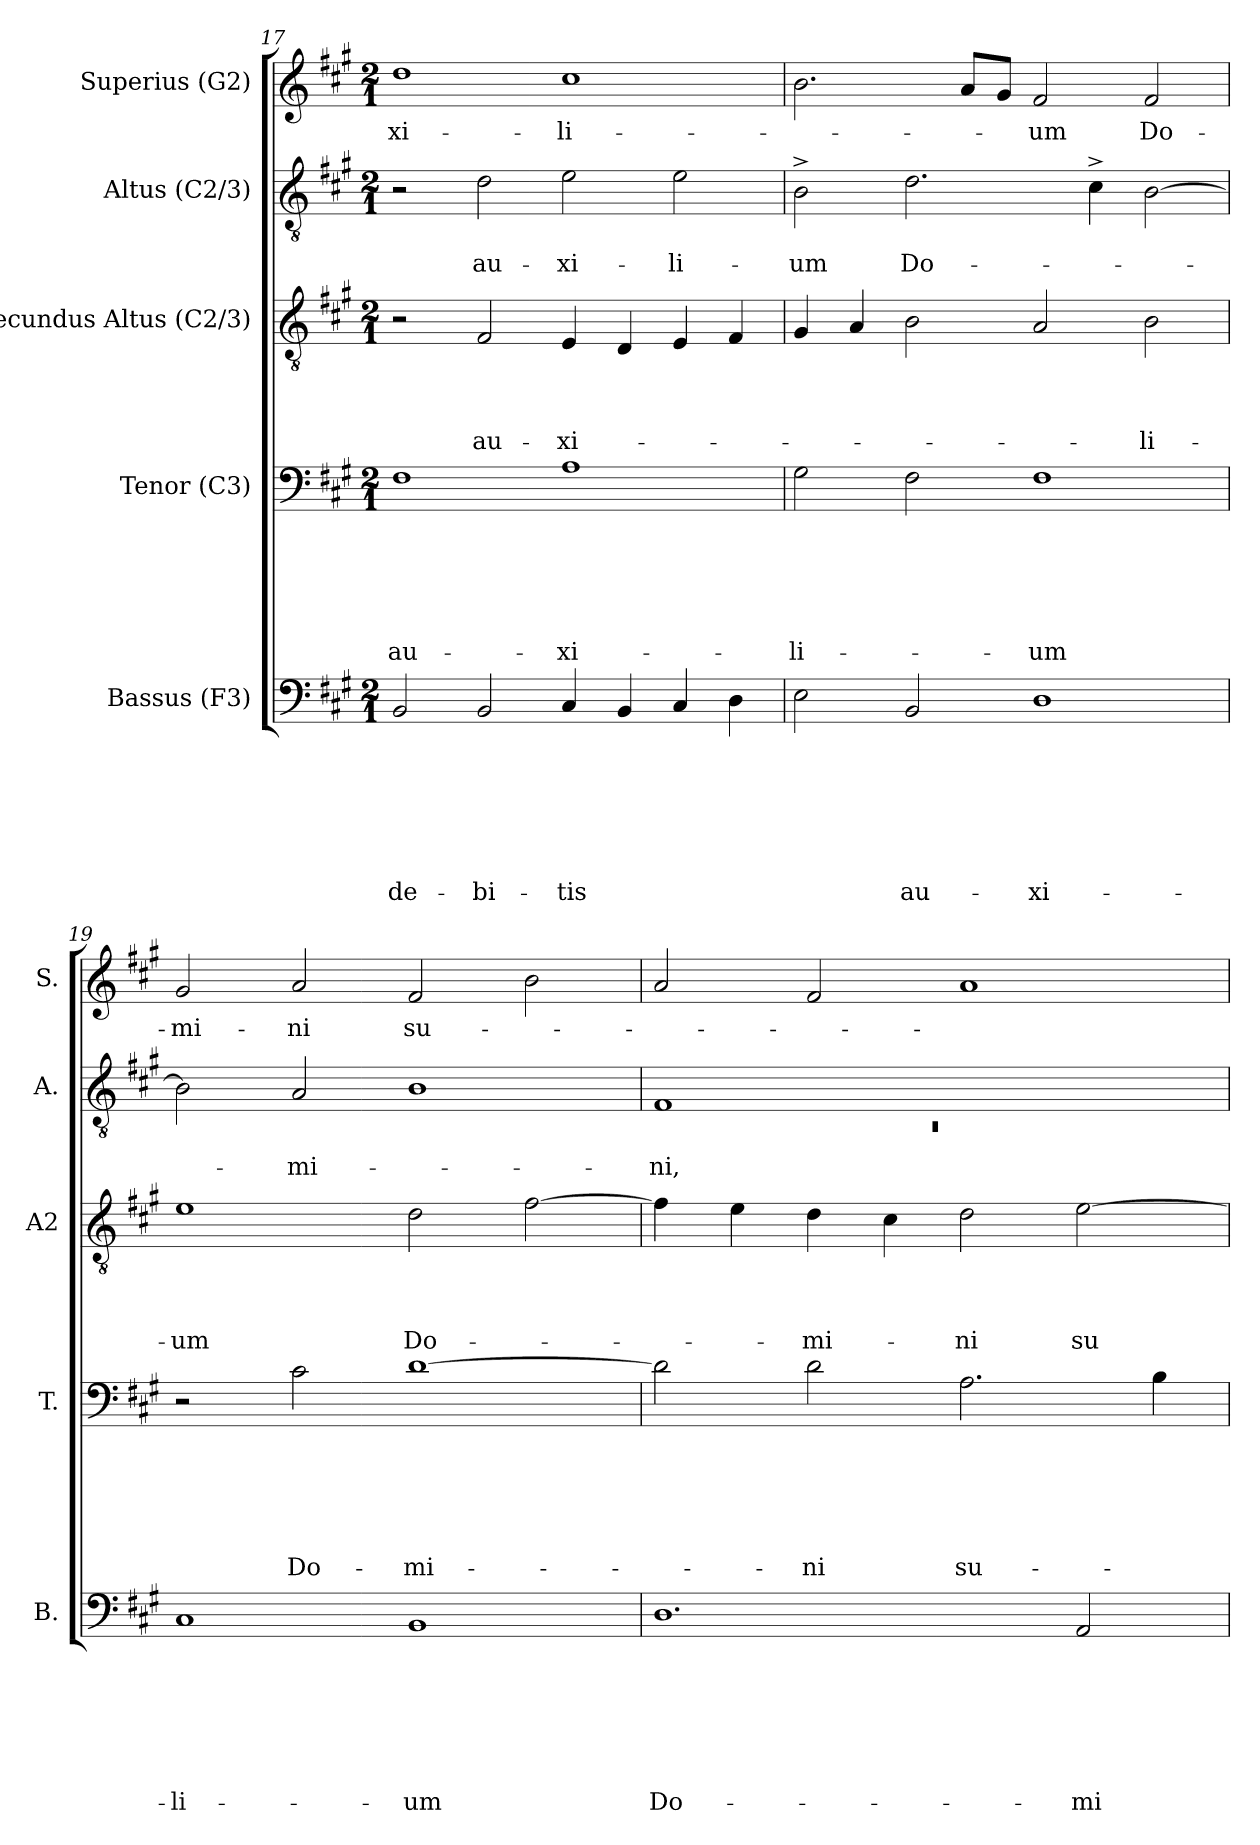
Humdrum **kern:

**kern	**text	**text	**text	**text	**text	**text	**text	**kern	**text	**text	**text	**text	**text	**text	**kern	**text	**text	**text	**text	**kern	**text	**text	**kern	**text
*part5	*part5	*part5	*part5	*part5	*part5	*part5	*part5	*part4	*part4	*part4	*part4	*part4	*part4	*part4	*part3	*part3	*part3	*part3	*part3	*part2	*part2	*part2	*part1	*part1
*staff5	*staff5	*staff5	*staff5	*staff5	*staff5	*staff5	*staff5	*staff4	*staff4	*staff4	*staff4	*staff4	*staff4	*staff4	*staff3	*staff3	*staff3	*staff3	*staff3	*staff2	*staff2	*staff2	*staff1	*staff1
*I"Bassus (F3)	*	*	*	*	*	*	*	*I"Tenor (C3)	*	*	*	*	*	*	*I"Secundus Altus (C2/3)	*	*	*	*	*I"Altus (C2/3)	*	*	*I"Superius (G2)	*
*I'B.	*	*	*	*	*	*	*	*I'T.	*	*	*	*	*	*	*I'A2	*	*	*	*	*I'A.	*	*	*I'S.	*
!!LO:LB:g=z
*clefF4	*	*	*	*	*	*	*	*clefF4	*	*	*	*	*	*	*clefGv2	*	*	*	*	*clefGv2	*	*	*clefG2	*
*k[f#c#g#]	*	*	*	*	*	*	*	*k[f#c#g#]	*	*	*	*	*	*	*k[f#c#g#]	*	*	*	*	*k[f#c#g#]	*	*	*k[f#c#g#]	*
*A:	*	*	*	*	*	*	*	*A:	*	*	*	*	*	*	*A:	*	*	*	*	*A:	*	*	*A:	*
*M2/1	*	*	*	*	*	*	*	*M2/1	*	*	*	*	*	*	*M2/1	*	*	*	*	*M2/1	*	*	*M2/1	*
=17	=17	=17	=17	=17	=17	=17	=17	=17	=17	=17	=17	=17	=17	=17	=17	=17	=17	=17	=17	=17	=17	=17	=17	=17
!	!	!	!	!	!	!	!LO:LY:b	!	!	!	!	!	!	!LO:LY:b	!	!	!	!	!	!	!	!	!	!LO:LY:b
2BB/	.	.	.	.	.	.	-de-	1F#	.	.	.	.	.	au-	2r	.	.	.	.	2r	.	.	1dd	-xi-
!	!	!	!	!	!	!	!LO:LY:b	!	!	!	!	!	!	!	!	!	!	!	!LO:LY:b	!	!	!LO:LY:b	!	!
2BB/	.	.	.	.	.	.	-bi-	.	.	.	.	.	.	.	2F#/	.	.	.	au-	2d\	.	au-	.	.
!	!	!	!	!	!	!	!LO:LY:b	!	!	!	!	!	!	!LO:LY:b	!	!	!	!	!LO:LY:b	!	!	!LO:LY:b	!	!LO:LY:b:rj
4C#/	.	.	.	.	.	.	-tis	1A	.	.	.	.	.	-xi-	4E/	.	.	.	-xi-	2e\	.	-xi-	1cc#	-li-
4BB/	.	.	.	.	.	.	.	.	.	.	.	.	.	.	4D/	.	.	.	.	.	.	.	.	.
!	!	!	!	!	!	!	!	!	!	!	!	!	!	!	!	!	!	!	!	!	!	!LO:LY:b	!	!
4C#/	.	.	.	.	.	.	.	.	.	.	.	.	.	.	4E/	.	.	.	.	2e\	.	-li-	.	.
4D\	.	.	.	.	.	.	.	.	.	.	.	.	.	.	4F#/	.	.	.	.	.	.	.	.	.
=18	=18	=18	=18	=18	=18	=18	=18	=18	=18	=18	=18	=18	=18	=18	=18	=18	=18	=18	=18	=18	=18	=18	=18	=18
!	!	!	!	!	!	!	!	!	!	!	!	!	!	!LO:LY:b	!	!	!	!	!	!	!	!LO:LY:b	!	!
2E\	.	.	.	.	.	.	.	2G#\	.	.	.	.	.	-li-	4G#/	.	.	.	.	2B^>\	.	-um	2.b\	.
.	.	.	.	.	.	.	.	.	.	.	.	.	.	.	4A/	.	.	.	.	.	.	.	.	.
!	!	!	!	!	!	!	!LO:LY:b	!	!	!	!	!	!	!	!	!	!	!	!	!	!	!LO:LY:b	!	!
2BB/	.	.	.	.	.	.	au-	2F#\	.	.	.	.	.	.	2B\	.	.	.	.	2.d\	.	Do-	.	.
.	.	.	.	.	.	.	.	.	.	.	.	.	.	.	.	.	.	.	.	.	.	.	8a/L	.
.	.	.	.	.	.	.	.	.	.	.	.	.	.	.	.	.	.	.	.	.	.	.	8g#/J	.
!	!	!	!	!	!	!	!LO:LY:b	!	!	!	!	!	!	!LO:LY:b	!	!	!	!	!	!	!	!	!	!LO:LY:b
1D	.	.	.	.	.	.	-xi-	1F#	.	.	.	.	.	-um	2A/	.	.	.	.	.	.	.	2f#/	-um
.	.	.	.	.	.	.	.	.	.	.	.	.	.	.	.	.	.	.	.	4c#^>\	.	.	.	.
!	!	!	!	!	!	!	!	!	!	!	!	!	!	!	!	!	!	!	!LO:LY:b	!	!	!	!	!LO:LY:b
.	.	.	.	.	.	.	.	.	.	.	.	.	.	.	2B\	.	.	.	-li-	[>2B\	.	.	2f#/	Do-
=19	=19	=19	=19	=19	=19	=19	=19	=19	=19	=19	=19	=19	=19	=19	=19	=19	=19	=19	=19	=19	=19	=19	=19	=19
!	!	!	!	!	!	!	!LO:LY:b:rj	!	!	!	!	!	!	!	!	!	!	!	!LO:LY:b	!	!	!	!	!LO:LY:b
1C#	.	.	.	.	.	.	-li-	2r	.	.	.	.	.	.	1e	.	.	.	-um	2B\]	.	.	2g#/	-mi-
!	!	!	!	!	!	!	!	!	!	!	!	!	!	!LO:LY:b	!	!	!	!	!	!	!	!LO:LY:b	!	!LO:LY:b
.	.	.	.	.	.	.	.	2c#\	.	.	.	.	.	Do-	.	.	.	.	.	2A/	.	-mi-	2a/	-ni
!	!	!	!	!	!	!	!LO:LY:b	!	!	!	!	!	!	!LO:LY:b	!	!	!	!	!LO:LY:b	!	!	!	!	!LO:LY:b
1BB	.	.	.	.	.	.	-um	[>1d	.	.	.	.	.	-mi-	2d\	.	.	.	Do-	1B	.	.	2f#/	su-
.	.	.	.	.	.	.	.	.	.	.	.	.	.	.	[>2f#\	.	.	.	.	.	.	.	2b\	.
=20	=20	=20	=20	=20	=20	=20	=20	=20	=20	=20	=20	=20	=20	=20	=20	=20	=20	=20	=20	=20	=20	=20	=20	=20
*	*	*	*	*	*	*	*	*	*	*	*	*	*	*	*	*	*	*	*	*^	*	*	*	*
!	!	!	!	!	!	!	!LO:LY:b	!	!	!	!	!	!	!	!	!	!	!	!	!	!LO:N:vis=1	!	!LO:LY:b	!	!
1.D	.	.	.	.	.	.	Do-	2d\]	.	.	.	.	.	.	4f#\]	.	.	.	.	1F#	0rC	.	-ni,	2a/	.
.	.	.	.	.	.	.	.	.	.	.	.	.	.	.	4e\	.	.	.	.	.	.	.	.	.	.
!	!	!	!	!	!	!	!	!	!	!	!	!	!	!LO:LY:b	!	!	!	!	!LO:LY:b	!	!	!	!	!	!
.	.	.	.	.	.	.	.	2d\	.	.	.	.	.	-ni	4d\	.	.	.	-mi-	.	.	.	.	2f#/	.
.	.	.	.	.	.	.	.	.	.	.	.	.	.	.	4c#\	.	.	.	.	.	.	.	.	.	.
!	!	!	!	!	!	!	!	!	!	!	!	!	!	!LO:LY:b	!	!	!	!	!LO:LY:b	!	!	!	!	!	!
.	.	.	.	.	.	.	.	2.A\	.	.	.	.	.	su-	2d\	.	.	.	-ni	1ryy	.	.	.	1a	.
!	!	!	!	!	!	!	!LO:LY:b	!	!	!	!	!	!	!	!	!	!	!	!LO:LY:b	!	!	!	!	!	!
2AA/	.	.	.	.	.	.	-mi-	.	.	.	.	.	.	.	[<2e\	.	.	.	su-	.	.	.	.	.	.
.	.	.	.	.	.	.	.	4B\	.	.	.	.	.	.	.	.	.	.	.	.	.	.	.	.	.
*	*	*	*	*	*	*	*	*	*	*	*	*	*	*	*	*	*	*	*	*v	*v	*	*	*	*
=	=	=	=	=	=	=	=	=	=	=	=	=	=	=	=	=	=	=	=	=	=	=	=	=
*-	*-	*-	*-	*-	*-	*-	*-	*-	*-	*-	*-	*-	*-	*-	*-	*-	*-	*-	*-	*-	*-	*-	*-	*-
